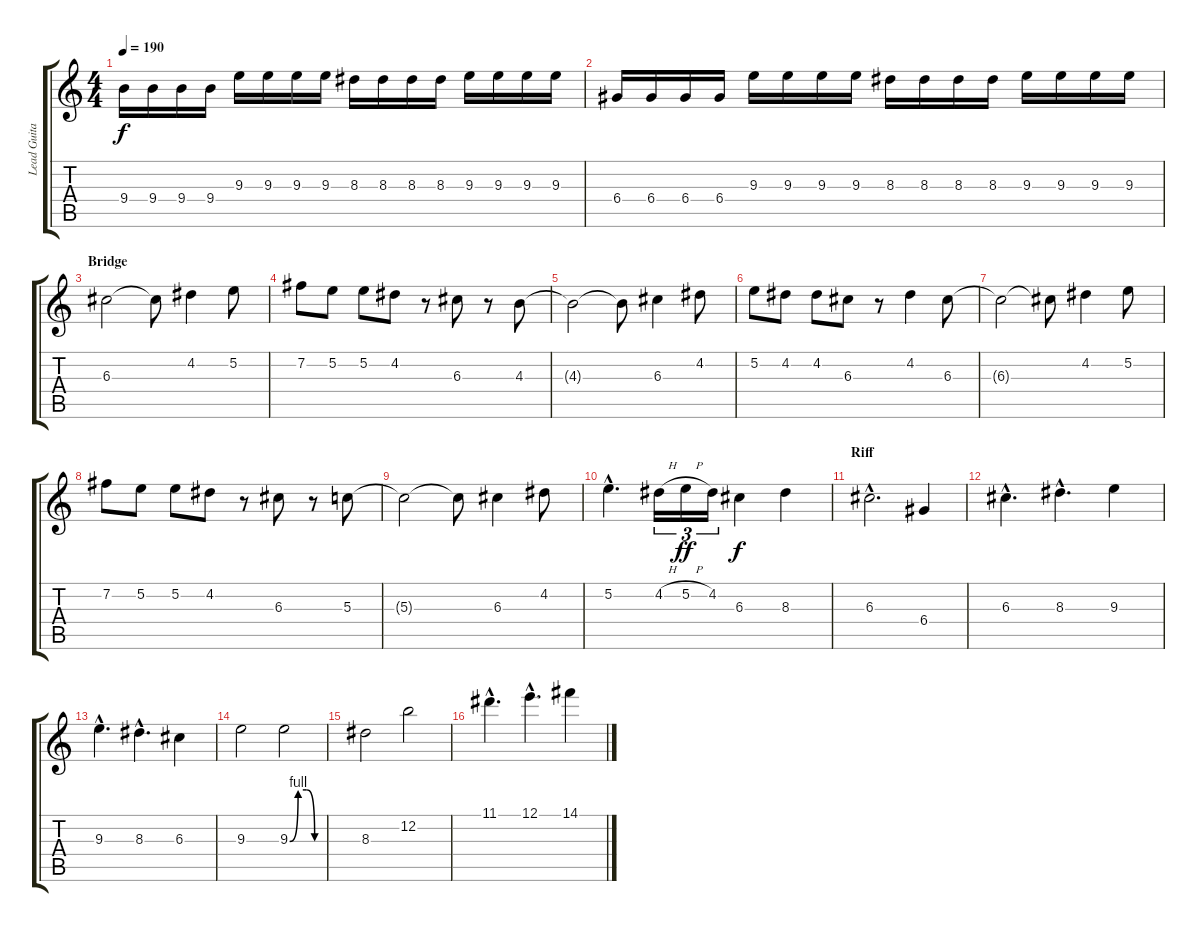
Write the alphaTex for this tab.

\track ("Lead Guitar 1" "Lead Guita") {instrument overdrivenguitar}
\staff {score tabs}
\tuning (E4 B3 G3 D3 A2 E2) {hide}
\ts (4 4)
\tempo 190
\clef g2
\ks c
9.4.16{dy f} 9.4.16 9.4.16 9.4.16 9.3.16 9.3.16 9.3.16 9.3.16 8.3.16 8.3.16 8.3.16 8.3.16 9.3.16 9.3.16 9.3.16 9.3.16 |
6.4.16 6.4.16 6.4.16 6.4.16 9.3.16 9.3.16 9.3.16 9.3.16 8.3.16 8.3.16 8.3.16 8.3.16 9.3.16 9.3.16 9.3.16 9.3.16 |
\section ("" "Bridge")
6.3.2 6.3{t}.8 4.2.4 5.2.8 |
7.2.8 5.2.8 5.2.8 4.2.8 r.8 6.3.8 r.8 4.3.8 |
4.3{t}.2 4.3{t}.8 6.3.4 4.2.8 |
5.2.8 4.2.8 4.2.8 6.3.8 r.8 4.2.4 6.3.8 |
6.3{t}.2 6.3{t}.8 4.2.4 5.2.8 |
7.2.8 5.2.8 5.2.8 4.2.8 r.8 6.3.8 r.8 5.3.8 |
5.3{t}.2 5.3{t}.8 6.3.4 4.2.8 |
5.2{hac}.4{d} 4.2{h}.16{tu (3 2)} 5.2{h}.16{tu (3 2) dy ff} 4.2.16{tu (3 2)} 6.3.4{dy f} 8.3.4 |
\section ("" "Riff")
6.3{hac}.2{d} 6.4.4 |
6.3{hac}.4{d} 8.3{hac}.4{d} 9.3.4 |
9.3{hac}.4{d} 8.3{hac}.4{d} 6.3.4 |
9.3.2 9.3{be (custom 0 0 15 4 30 4 45 0 60 0)}.2 |
8.3.2 12.2.2 |
11.1{hac}.4{d} 12.1{hac}.4{d} 14.1.4
